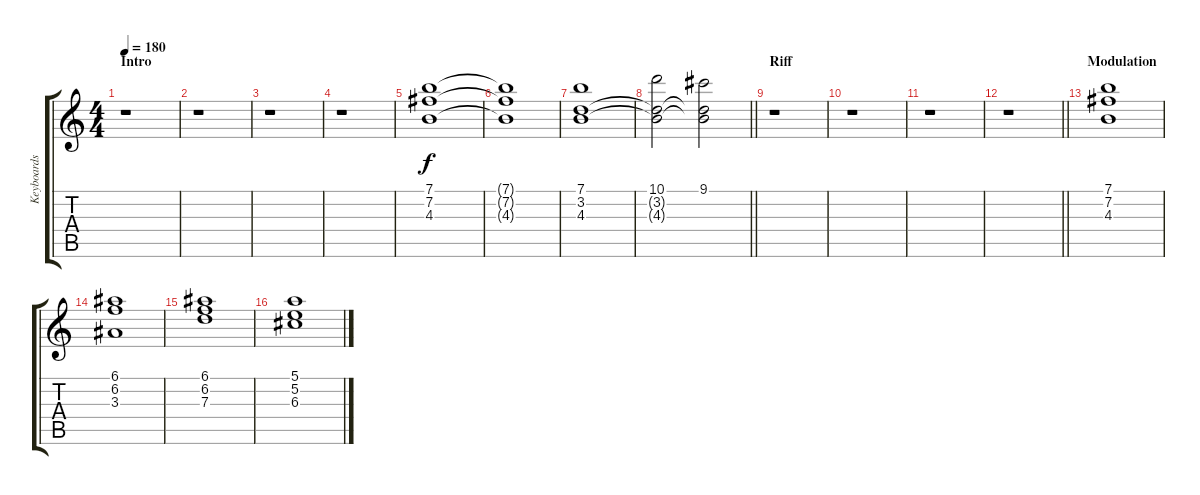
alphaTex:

\track ("Keyboards" "Keyboards") {instrument stringensemble1}
\staff {score tabs}
\tuning (E5 B4 G4 D4 A3 E3) {hide}
\ts (4 4)
\section ("" "Intro")
\tempo 180
\clef g2
\ks c
r.1{dy f instrument stringensemble1} |
r.1 |
r.1 |
r.1 |
(7.1 7.2 4.3).1 |
(7.1{t} 7.2{t} 4.3{t}).1 |
(7.1 3.2 4.3).1 |
\barLineRight lightlight
(10.1 3.2{t} 4.3{t}).2 (9.1 3.2{t} 4.3{t}).2 |
\section ("" "Riff")
r.1 |
r.1 |
r.1 |
\barLineRight lightlight
r.1 |
\section ("" "Modulation")
(7.1 7.2 4.3).1 |
(6.1 6.2 3.3).1 |
(6.1 6.2 7.3).1 |
(5.1 5.2 6.3).1
